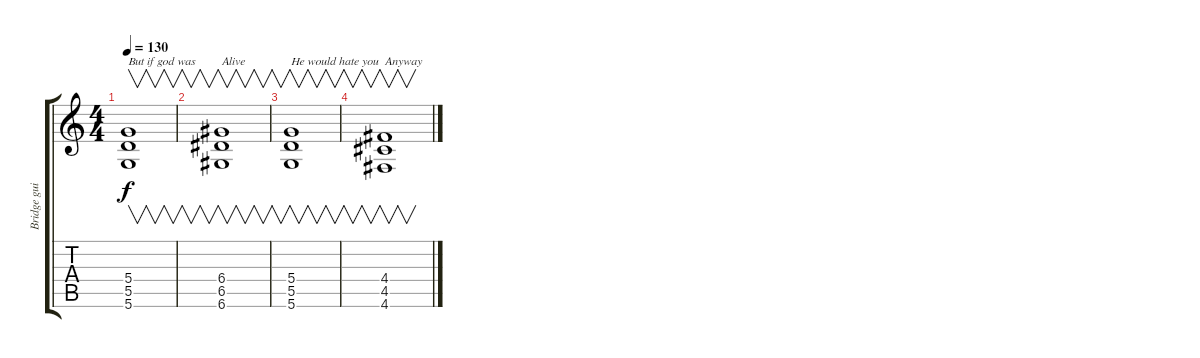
\track ("Bridge guitar" "Bridge gui") {instrument electricguitarclean}
\staff {score tabs}
\tuning (E4 B3 G3 D3 A2 D2) {hide}
\ts (4 4)
\tempo 130
\clef g2
\ks c
(5.4 5.5 5.6).1{v txt "But if god was" dy f} |
(6.4 6.5 6.6).1{v txt "Alive"} |
(5.4 5.5 5.6).1{v txt "He would hate you"} |
(4.4 4.5 4.6).1{v txt "Anyway"}
